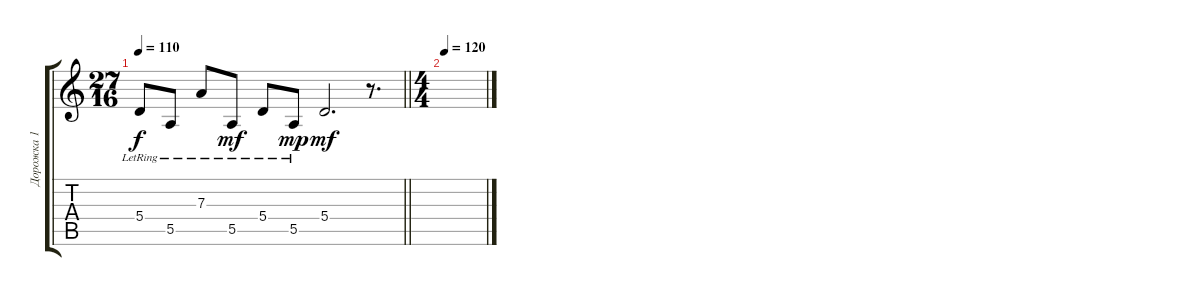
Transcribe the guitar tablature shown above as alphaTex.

\track ("Дорожка 1" "Дорожка 1") {instrument acousticguitarsteel}
\staff {score tabs}
\tuning (B3 Gb3 D3 A2 E2 B1) {hide}
\ts (27 16)
\tempo 110
\clef g2
\barLineRight lightlight
\ks c
5.4{lr}.8{dy f} 5.5{lr}.8 7.3{lr}.8 5.5{lr}.8{dy mf} 5.4{lr}.8 5.5{lr}.8{dy mp} 5.4.2{d dy mf} r.8{d} |
\ts (4 4)
\tempo 120
